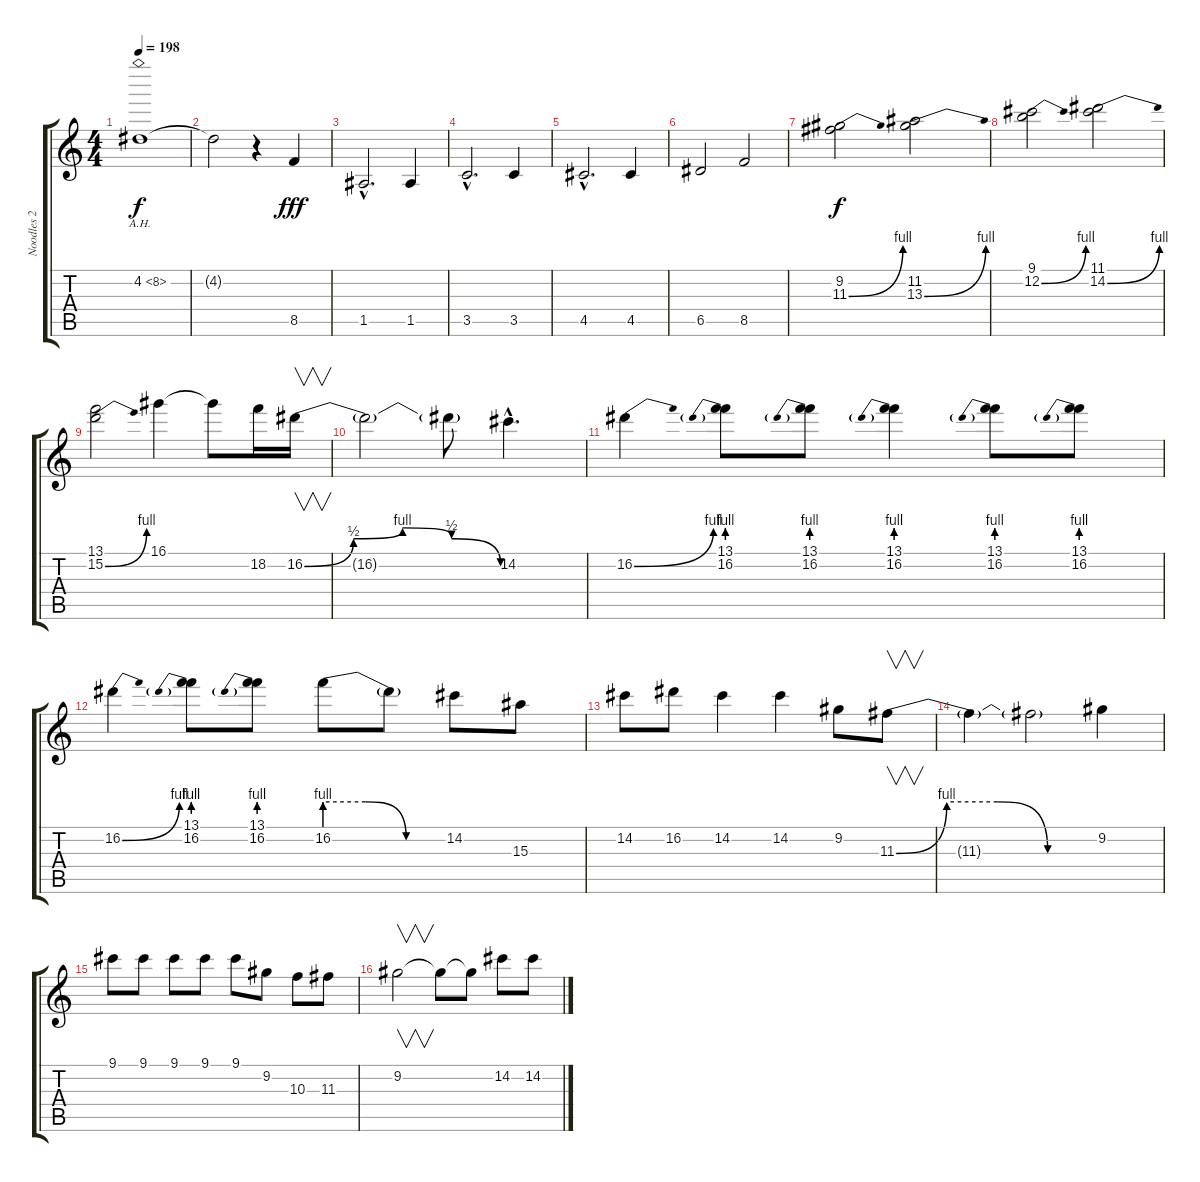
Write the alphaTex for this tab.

\track ("Noodles 2" "Noodles 2") {instrument distortionguitar}
\staff {score tabs}
\tuning (E4 B3 G3 D3 A2 E2) {hide}
\ts (4 4)
\tempo 198
\clef g2
\ks c
4.2{ah 4}.1{dy f} |
4.2{t}.2 r.4 8.5.4{dy fff} |
1.5{hac}.2{d} 1.5.4 |
3.5{hac}.2{d} 3.5.4 |
4.5{hac}.2{d} 4.5.4 |
6.5.2 8.5.2 |
(9.2 11.3{be (bend 0 0 60 4)}).2{dy f} (11.2 13.3{be (bend 0 0 60 4)}).2 |
(9.1 12.2{be (bend 0 0 60 4)}).2 (11.1 14.2{be (bend 0 0 60 4)}).2 |
(13.1 15.2{be (bend 0 0 60 4)}).2 16.1.4 16.1{t}.8 18.2.16 16.2{be (custom 0 0 15 2 30 4 45 2 60 0)}.16{v} |
16.2{t}.2 16.2{t}.8 14.2{hac}.4{d} |
16.2{be (bend 0 0 60 4)}.4 (13.1 16.2{be (prebend 0 4 60 4)}).8 (13.1 16.2{be (prebend 0 4 60 4)}).8 (13.1 16.2{be (prebend 0 4 60 4)}).4 (13.1 16.2{be (prebend 0 4 60 4)}).8 (13.1 16.2{be (prebend 0 4 60 4)}).8 |
16.2{be (bend 0 0 60 4)}.4 (13.1 16.2{be (prebend 0 4 60 4)}).8 (13.1 16.2{be (prebend 0 4 60 4)}).8 16.2{be (custom 0 4 20 4 40 0 60 0)}.8 16.2{t}.8 14.2.8 15.3.8 |
14.2.8 16.2.8 14.2.4 14.2.4 9.2.8 11.3{be (custom 0 0 15 4 30 4 45 0 60 0)}.8{v} |
11.3{t}.4 11.3{t}.2 9.2.4 |
9.1.8 9.1.8 9.1.8 9.1.8 9.1.8 9.2.8 10.3.8 11.3.8 |
9.2.2{v} 9.2{t}.8 9.2{t}.8 14.2.8 14.2.8
